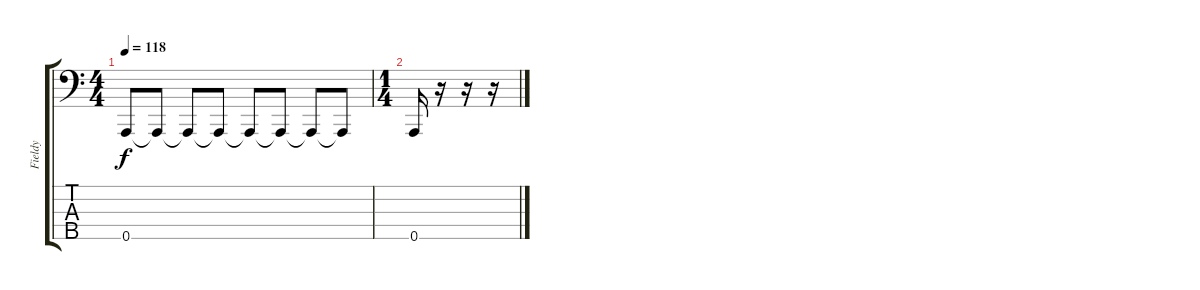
\track ("Fieldy" "Fieldy") {instrument slapbass1}
\staff {score tabs}
\tuning (F2 C2 G1 D1 A0) {hide}
\ts (4 4)
\tempo 118
\clef f4
\ks c
0.5.8{dy f} 0.5{t}.8 0.5{t}.8 0.5{t}.8 0.5{t}.8 0.5{t}.8 0.5{t}.8 0.5{t}.8 |
\ts (1 4)
0.5.16 r.16 r.16 r.16
